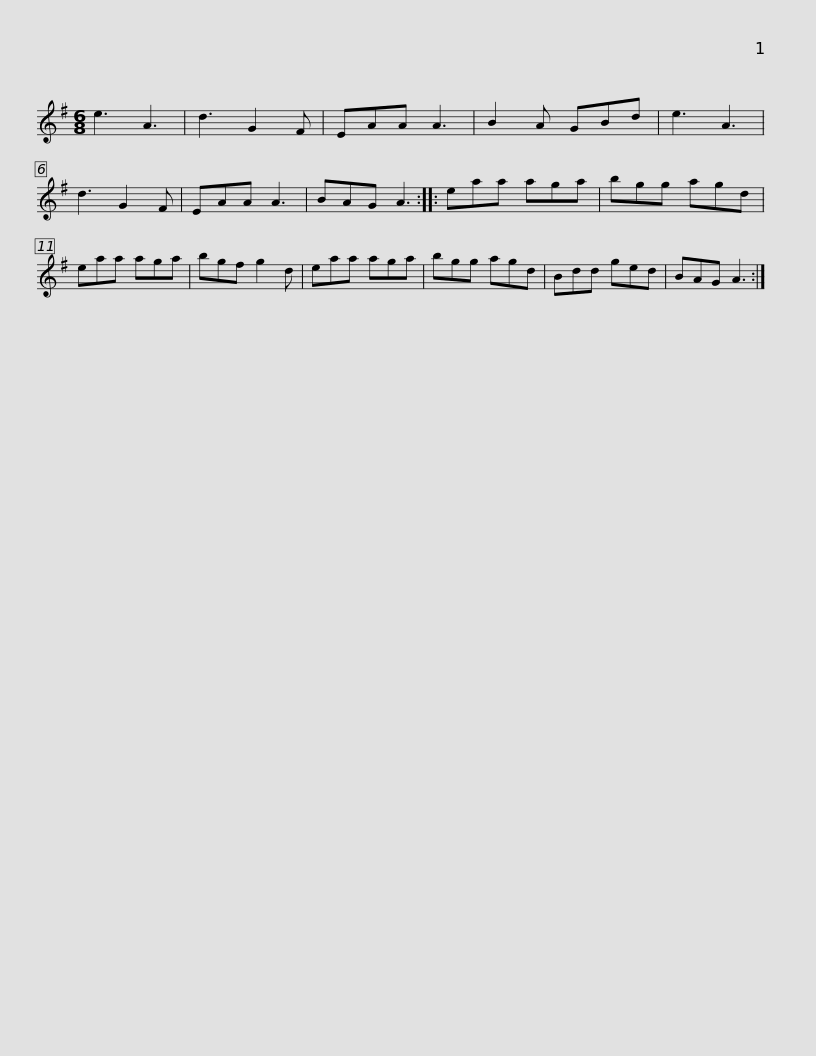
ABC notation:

X:1
L:1/8
M:6/8
I:linebreak $
K:G
V:1 treble
V:1
 e3 A3 | d3 G2 F | EAA A3 | B2 A GBd |$ e3 A3 | %5
 d3 G2 F | EAA A3 | BAG A3 ::$ eaa aga | bgg agd | %10
 eaa aga | bgf g2 d |$ eaa aga | bgg agd | Bdd ged | %15
 BAG A3 :| %16
